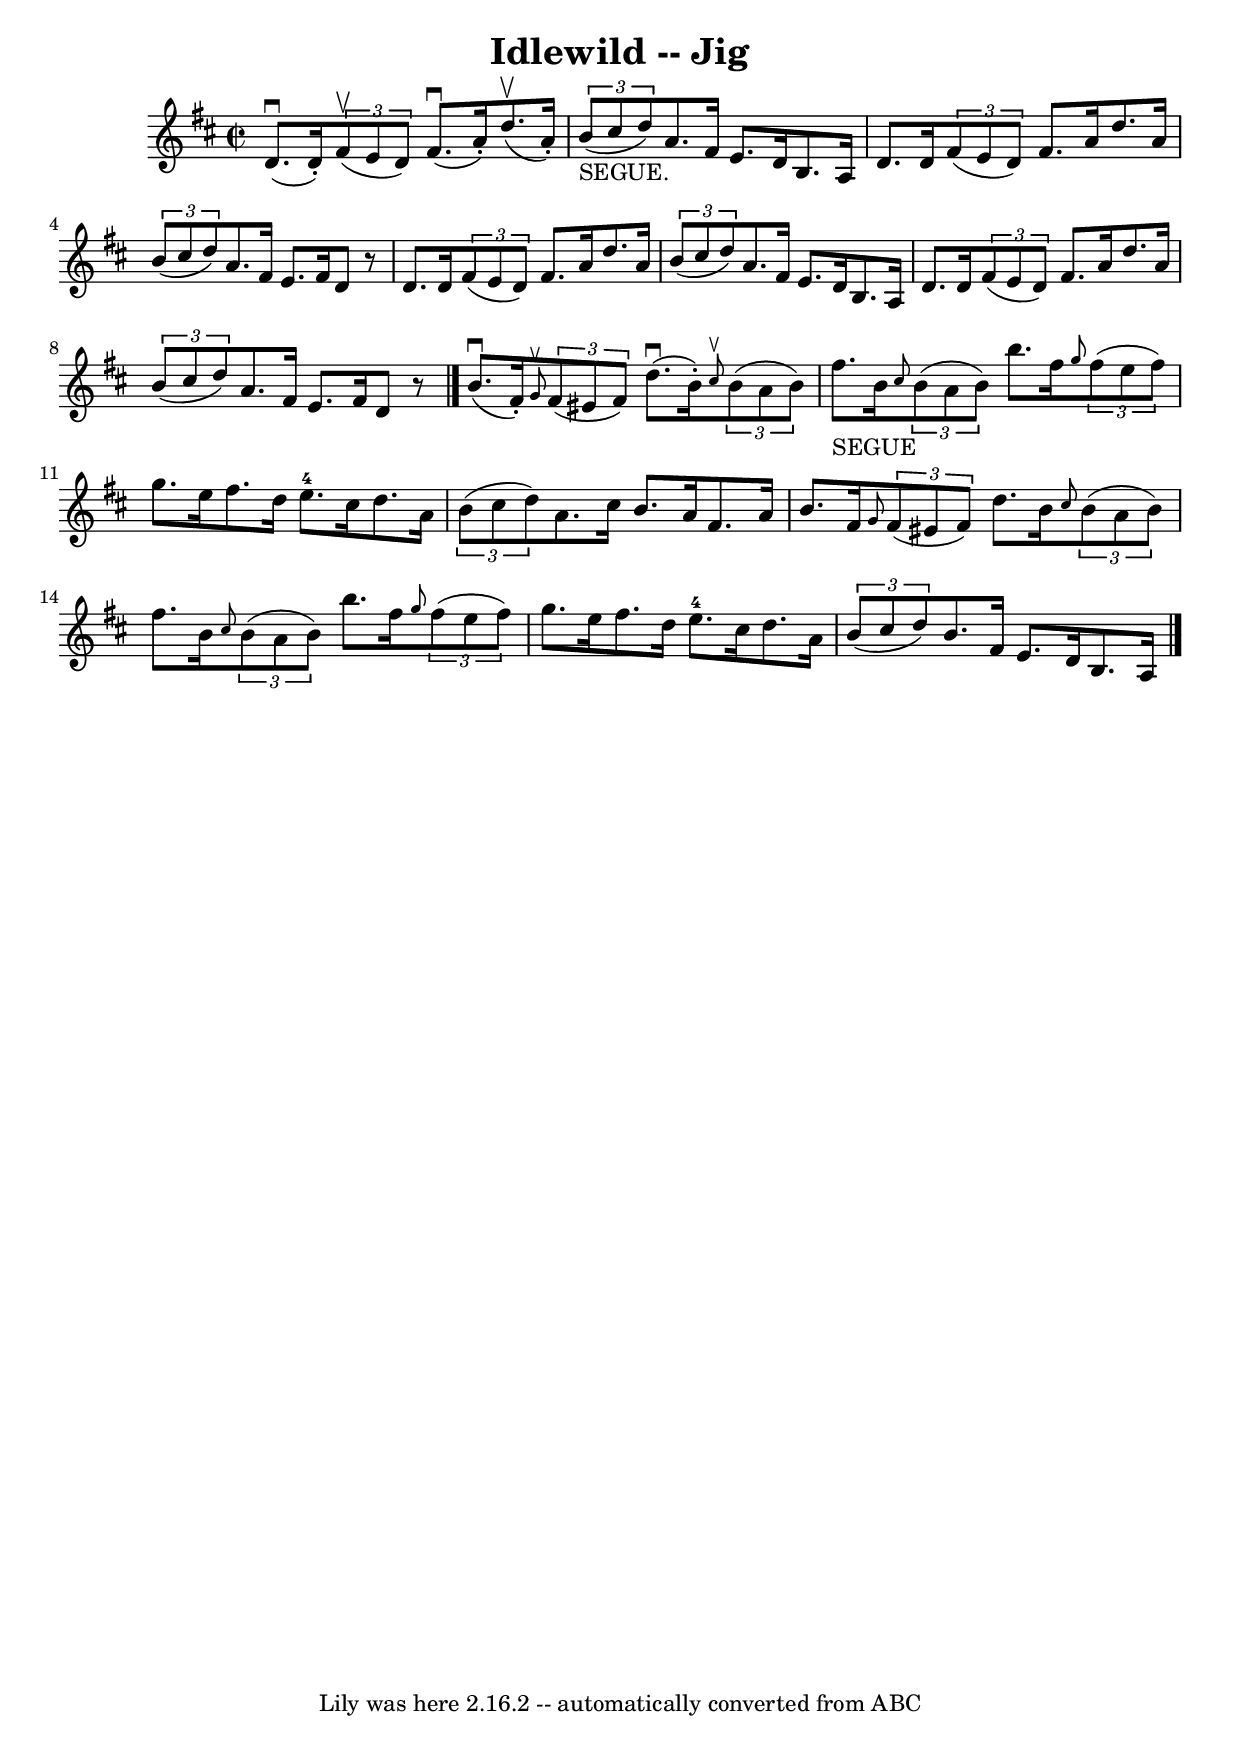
\version "2.7.40"
\include "Mammoth.ily"
\header {
	book = "Ryan's Mammoth Collection"
	crossRefNumber = "1"
	footnotes = "\\\\113 631"
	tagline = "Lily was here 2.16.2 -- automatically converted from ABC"
	title = "Idlewild -- Jig"
}
voicedefault =  {
\set Score.defaultBarType = "empty"

\override Staff.TimeSignature #'style = #'C
 \time 2/2 \key d \major d'8.^\downbow(d'16 -.)   \times 2/3 { fis'8 
^\upbow(e'8 d'8) } fis'8.^\downbow(a'16 -.) d''8.^\upbow(
a'16 -.)   |
     \times 2/3 { b'8_"SEGUE."(cis''8 d''8) }  
 a'8. fis'16 e'8. d'16 b8. a16    |
 d'8. d'16    
\times 2/3 { fis'8 (e'8 d'8) } fis'8. a'16 d''8. a'16    
|
   \times 2/3 { b'8 (cis''8 d''8) } a'8. fis'16 e'8. 
 fis'16 d'8    r8   |
 d'8. d'16    \times 2/3 { fis'8 (
e'8 d'8) } fis'8. a'16 d''8. a'16    |
   \times 2/3 {   
b'8 (cis''8 d''8) } a'8. fis'16 e'8. d'16 b8. a16    
|
 d'8. d'16    \times 2/3 { fis'8 (e'8 d'8) } fis'8.   
 a'16 d''8. a'16    |
     \times 2/3 { b'8 (cis''8 d''8  
-) } a'8. fis'16 e'8. fis'16 d'8    r8   \bar "|." b'8. 
^\downbow(fis'16 -.)   \grace { g'8^\upbow }   \times 2/3 { fis'8 (
 eis'8 fis'8) } d''8.^\downbow(b'16 -.)   \grace { cis''8 
^\upbow }   \times 2/3 { b'8 (a'8 b'8) }   |
 fis''8. 
_"SEGUE" b'16  \grace { cis''8  }   \times 2/3 { b'8 (a'8 b'8) 
} b''8. fis''16  \grace { g''8  }   \times 2/3 { fis''8 (e''8    
fis''8) }   |
 g''8. e''16 fis''8. d''16 e''8. 
-4 cis''16 d''8. a'16    |
   \times 2/3 { b'8 (cis''8    
d''8) } a'8. cis''16 b'8. a'16 fis'8. a'16    |
     
b'8. fis'16  \grace { g'8  }   \times 2/3 { fis'8 (eis'8 fis'8  
-) } d''8. b'16  \grace { cis''8  }   \times 2/3 { b'8 (a'8 b'8 
) }   |
 fis''8. b'16  \grace { cis''8  }   \times 2/3 { b'8 
(a'8 b'8) } b''8. fis''16  \grace { g''8  }   \times 2/3 {   
fis''8 (e''8 fis''8) }   |
 g''8. e''16 fis''8.    
d''16 e''8.-4 cis''16 d''8. a'16    |
   \times 2/3 {   
b'8 (cis''8 d''8) } b'8. fis'16 e'8. d'16 b8. a16     
 \bar "|."   
}

\score{
    <<

	\context Staff="default"
	{
	    \voicedefault 
	}

    >>
	\layout {
	}
	\midi {}
}
